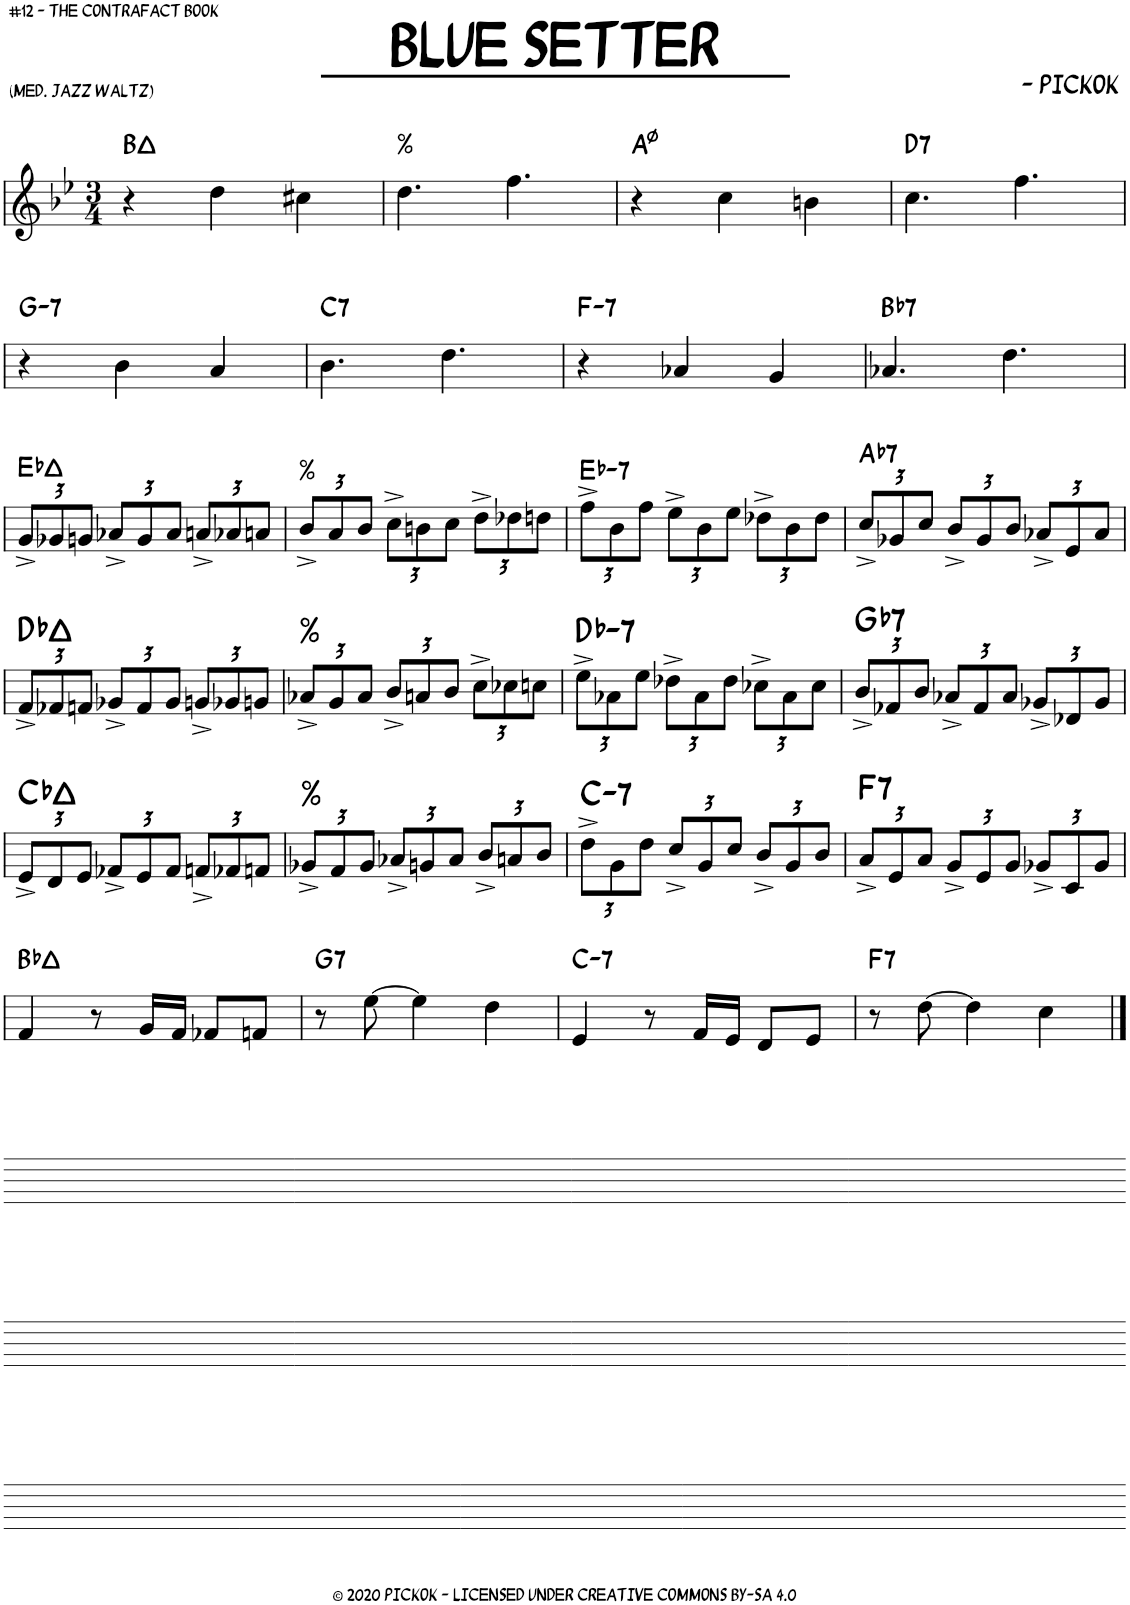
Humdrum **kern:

**kern	**harte
*part1	*part1
*staff1	*
*I"Piano	*
*I'Pno.	*
*clefG2	*
*k[b-e-]	*
*M3/4	*
=1	=1
4r	B:maj
4dd\	.
4cc#X\	.
=2	=2
!	!LO:H:kt=%
4.dd\	N
4.ff\	.
=3	=3
4r	A:hdim7
4cc\	.
4bn\	.
=4	=4
!	!LO:H:kt=7
4.cc\	D:7
4.ff\	.
!!LO:LB:g=z
=5	=5
!	!LO:H:kt=7
4r	G:min7
4b-\	.
4a/	.
=6	=6
!	!LO:H:kt=7
4.b-\	C:7
4.dd\	.
=7	=7
!	!LO:H:kt=7
4r	F:min7
4a-X/	.
4g/	.
=8	=8
!	!LO:H:kt=7
4.a-X/	Bb:7
4.dd\	.
!!LO:LB:g=z
=9	=9
*Xbrackettup	*
12g^/L	Eb:maj
12g-X/	.
12gn/J	.
12a-X^/L	.
12g/	.
12a-/J	.
12an^/L	.
12a-X/	.
12an/J	.
=10	=10
!	!LO:H:kt=%
12b-^/L	N
12a/	.
12b-/J	.
12cc^\L	.
12bn\	.
12cc\J	.
12dd^\L	.
12dd-X\	.
12ddn\J	.
=11	=11
!	!LO:H:kt=7
12ff^\L	Eb:min7
12b-\	.
12ff\J	.
12ee-^\L	.
12b-\	.
12ee-\J	.
12dd-X^\L	.
12b-\	.
12dd-\J	.
=12	=12
!	!LO:H:kt=7
12cc^/L	Ab:7
12g-X/	.
12cc/J	.
12b-^/L	.
12g-/	.
12b-/J	.
12a-X^/L	.
12e-/	.
12a-/J	.
!!LO:LB:g=z
=13	=13
12f^/L	Db:maj
12f-X/	.
12fn/J	.
12g-X^/L	.
12f/	.
12g-/J	.
12gn^/L	.
12g-X/	.
12gn/J	.
=14	=14
!	!LO:H:kt=%
12a-X^/L	N
12g/	.
12a-/J	.
12b-^/L	.
12an/	.
12b-/J	.
12cc^\L	.
12cc-X\	.
12ccn\J	.
=15	=15
!	!LO:H:kt=7
12ee-^\L	Db:min7
12a-X\	.
12ee-\J	.
12dd-X^\L	.
12a-\	.
12dd-\J	.
12cc-X^\L	.
12a-\	.
12cc-\J	.
=16	=16
!	!LO:H:kt=7
12b-^/L	Gb:7
12f-X/	.
12b-/J	.
12a-X^/L	.
12f-/	.
12a-/J	.
12g-X^/L	.
12d-X/	.
12g-/J	.
!!LO:LB:g=z
=17	=17
12e-^/L	Cb:maj
12d/	.
12e-/J	.
12f-X^/L	.
12e-/	.
12f-/J	.
12fn^/L	.
12f-X/	.
12fn/J	.
=18	=18
!	!LO:H:kt=%
12g-X^/L	N
12f/	.
12g-/J	.
12a-X^/L	.
12gn/	.
12a-/J	.
12b-^/L	.
12an/	.
12b-/J	.
=19	=19
!	!LO:H:kt=7
12dd^\L	C:min7
12g\	.
12dd\J	.
12cc^/L	.
12g/	.
12cc/J	.
12b-^/L	.
12g/	.
12b-/J	.
=20	=20
!	!LO:H:kt=7
12a^/L	F:7
12e-/	.
12a/J	.
12g^/L	.
12e-/	.
12g/J	.
12g-X^/L	.
12c/	.
12g-/J	.
!!LO:LB:g=z
=21	=21
4f/	Bb:maj
8r	.
16g/LL	.
16f/JJ	.
8f-X/L	.
8fn/J	.
=22	=22
!	!LO:H:kt=7
8r	G:7
[8ee-\	.
4ee-\]	.
4dd\	.
=23	=23
!	!LO:H:kt=7
4e-/	C:min7
8r	.
16f/LL	.
16e-/JJ	.
8d/L	.
8e-/J	.
=24	=24
!	!LO:H:kt=7
8r	F:7
[8dd\	.
4dd\]	.
4cc\	.
!!LO:LB:g=z
==25	==25
2.ryy	.
=26-	=26-
2.ryy	.
=27-	=27-
2.ryy	.
=28-	=28-
2.ryy	.
!!LO:LB:g=z
=29-	=29-
2.ryy	.
=30-	=30-
2.ryy	.
=31-	=31-
2.ryy	.
=32-	=32-
2.ryy	.
!!LO:LB:g=z
=33-	=33-
2.ryy	.
=34-	=34-
2.ryy	.
=35-	=35-
2.ryy	.
=36-	=36-
2.ryy	.
=37-	=37-
2.ryy	.
=-	=-
*-	*-
